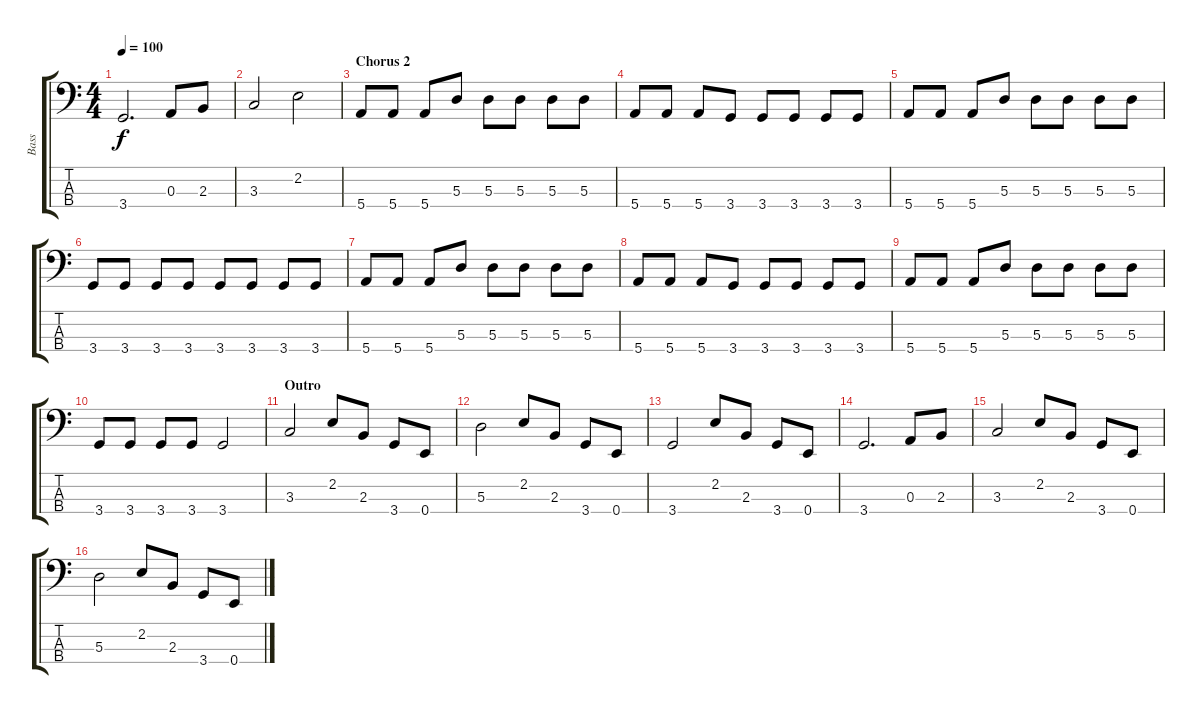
\track ("Bass" "Bass") {instrument electricbassfinger}
\staff {score tabs}
\tuning (G2 D2 A1 E1) {hide}
\ts (4 4)
\tempo 100
\clef f4
\ks c
3.4.2{d dy f} 0.3.8 2.3.8 |
3.3.2 2.2.2 |
\section ("" "Chorus 2")
5.4.8 5.4.8 5.4.8 5.3.8 5.3.8 5.3.8 5.3.8 5.3.8 |
5.4.8 5.4.8 5.4.8 3.4.8 3.4.8 3.4.8 3.4.8 3.4.8 |
5.4.8 5.4.8 5.4.8 5.3.8 5.3.8 5.3.8 5.3.8 5.3.8 |
3.4.8 3.4.8 3.4.8 3.4.8 3.4.8 3.4.8 3.4.8 3.4.8 |
5.4.8 5.4.8 5.4.8 5.3.8 5.3.8 5.3.8 5.3.8 5.3.8 |
5.4.8 5.4.8 5.4.8 3.4.8 3.4.8 3.4.8 3.4.8 3.4.8 |
5.4.8 5.4.8 5.4.8 5.3.8 5.3.8 5.3.8 5.3.8 5.3.8 |
3.4.8 3.4.8 3.4.8 3.4.8 3.4.2 |
\section ("" "Outro")
3.3.2 2.2.8 2.3.8 3.4.8 0.4.8 |
5.3.2 2.2.8 2.3.8 3.4.8 0.4.8 |
3.4.2 2.2.8 2.3.8 3.4.8 0.4.8 |
3.4.2{d} 0.3.8 2.3.8 |
3.3.2 2.2.8 2.3.8 3.4.8 0.4.8 |
5.3.2 2.2.8 2.3.8 3.4.8 0.4.8
